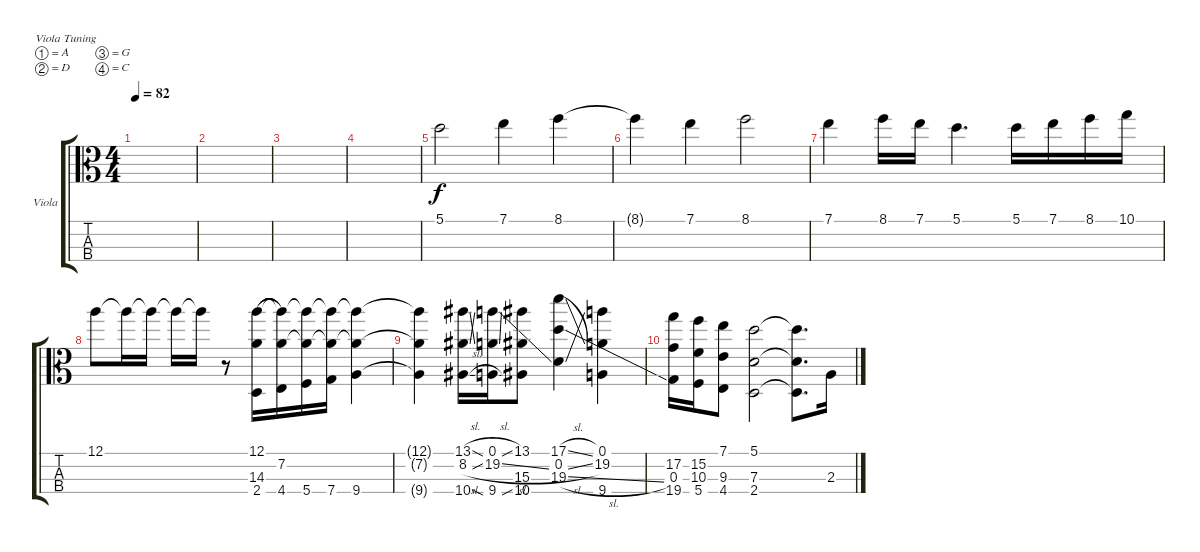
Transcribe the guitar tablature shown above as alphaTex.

\defaultSystemsLayout 4
\bracketExtendMode groupsimilarinstruments
\firstSystemTrackNameOrientation horizontal
\otherSystemsTrackNameOrientation horizontal
\track ("Viola" "Viola") {instrument viola}
\staff {score tabs}
\tuning (A4 D4 G3 C3)
\ts (4 4)
\tempo 82
\clef c3
\scale
0.333333
\ks c
|
\scale
0.333333 |
\scale
0.333333 |
\scale
0.333333 |
\scale
0.333333 5.1.2 7.1.4 8.1.4 |
\scale
0.333333 8.1{t}.4 7.1.4 8.1.2 |
\scale
0.333333 7.1.4 8.1.16 7.1.16 5.1.4{d} 5.1.16 7.1.16 8.1.16 10.1.16 |
\scale
0.333333 12.1.8 12.1{t}.16 12.1{t}.16 12.1{t}.16 12.1{t}.16 r.8 (2.4 12.1 14.3).16{legatoorigin} (4.4 12.1{t} 7.2).16 (5.4 12.1{t} 7.2{t}).16 (7.4 12.1{t} 7.2{t}).16 (9.4 12.1{t} 7.2{t}).4 |
\scale
0.333333 (12.1{t} 7.2{t} 9.4{t}).4 (13.1{sl} 8.2{sl} 10.4{sl}).16 (9.4{sl} 0.1{sl} 19.2{sl}).16 (10.4 15.3 13.1).8 (0.2{sl} 19.3{sl} 17.1{sl}).4 (19.2 0.1 9.4).4 |
\scale
0.333333 (0.3 19.4 17.2).16 (5.4 10.3 15.2).16 (4.4 9.3 7.1).8 (2.4 7.3 5.1).2 (2.4{t} 7.3{t} 5.1{t}).8{d} 2.3.16 |
\scale
0.333333 |
\scale
0.333333 |
\scale
0.333333 |
\scale
0.333333 |
\scale
0.333333 |
\scale
0.333333
